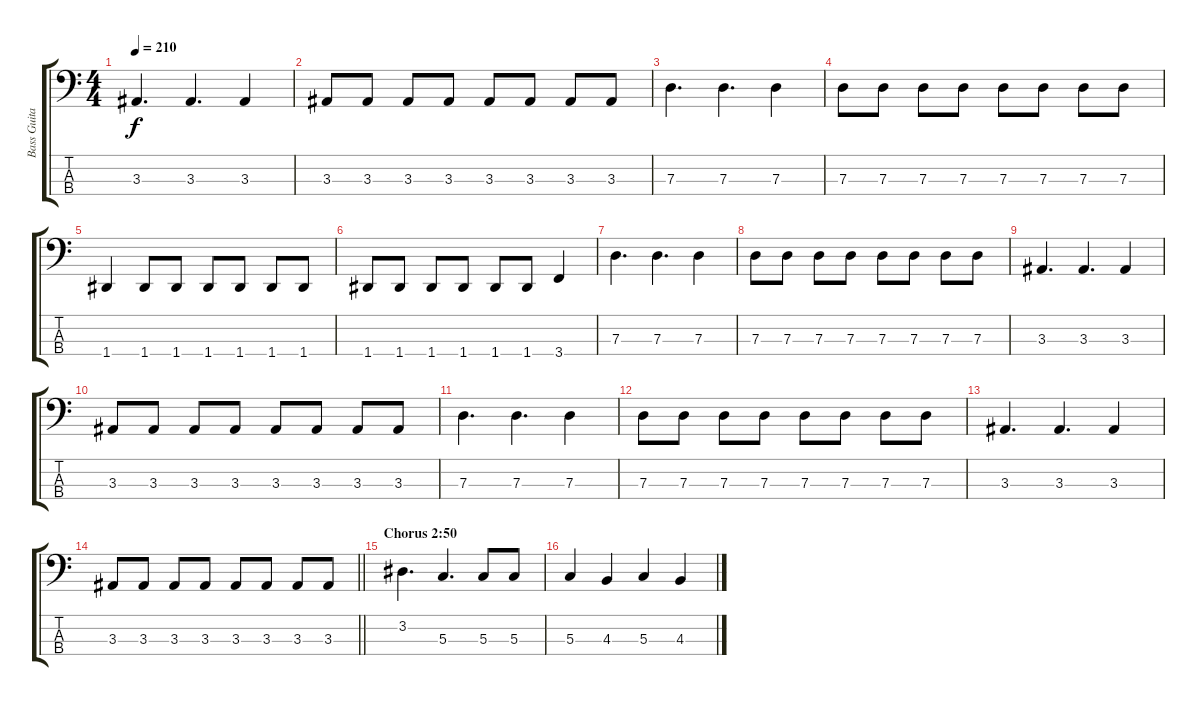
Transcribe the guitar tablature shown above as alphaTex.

\track ("Bass Guitar" "Bass Guita") {instrument electricbassfinger}
\staff {score tabs}
\tuning (F2 C2 G1 D1) {hide}
\ts (4 4)
\tempo 210
\clef f4
\ks c
3.3.4{d dy f} 3.3.4{d} 3.3.4 |
3.3.8 3.3.8 3.3.8 3.3.8 3.3.8 3.3.8 3.3.8 3.3.8 |
7.3.4{d} 7.3.4{d} 7.3.4 |
7.3.8 7.3.8 7.3.8 7.3.8 7.3.8 7.3.8 7.3.8 7.3.8 |
1.4.4 1.4.8 1.4.8 1.4.8 1.4.8 1.4.8 1.4.8 |
1.4.8 1.4.8 1.4.8 1.4.8 1.4.8 1.4.8 3.4.4 |
7.3.4{d} 7.3.4{d} 7.3.4 |
7.3.8 7.3.8 7.3.8 7.3.8 7.3.8 7.3.8 7.3.8 7.3.8 |
3.3.4{d} 3.3.4{d} 3.3.4 |
3.3.8 3.3.8 3.3.8 3.3.8 3.3.8 3.3.8 3.3.8 3.3.8 |
7.3.4{d} 7.3.4{d} 7.3.4 |
7.3.8 7.3.8 7.3.8 7.3.8 7.3.8 7.3.8 7.3.8 7.3.8 |
3.3.4{d} 3.3.4{d} 3.3.4 |
\barLineRight lightlight
3.3.8 3.3.8 3.3.8 3.3.8 3.3.8 3.3.8 3.3.8 3.3.8 |
\section ("" "Chorus 2:50")
3.2.4{d} 5.3.4{d} 5.3.8 5.3.8 |
5.3.4 4.3.4 5.3.4 4.3.4
